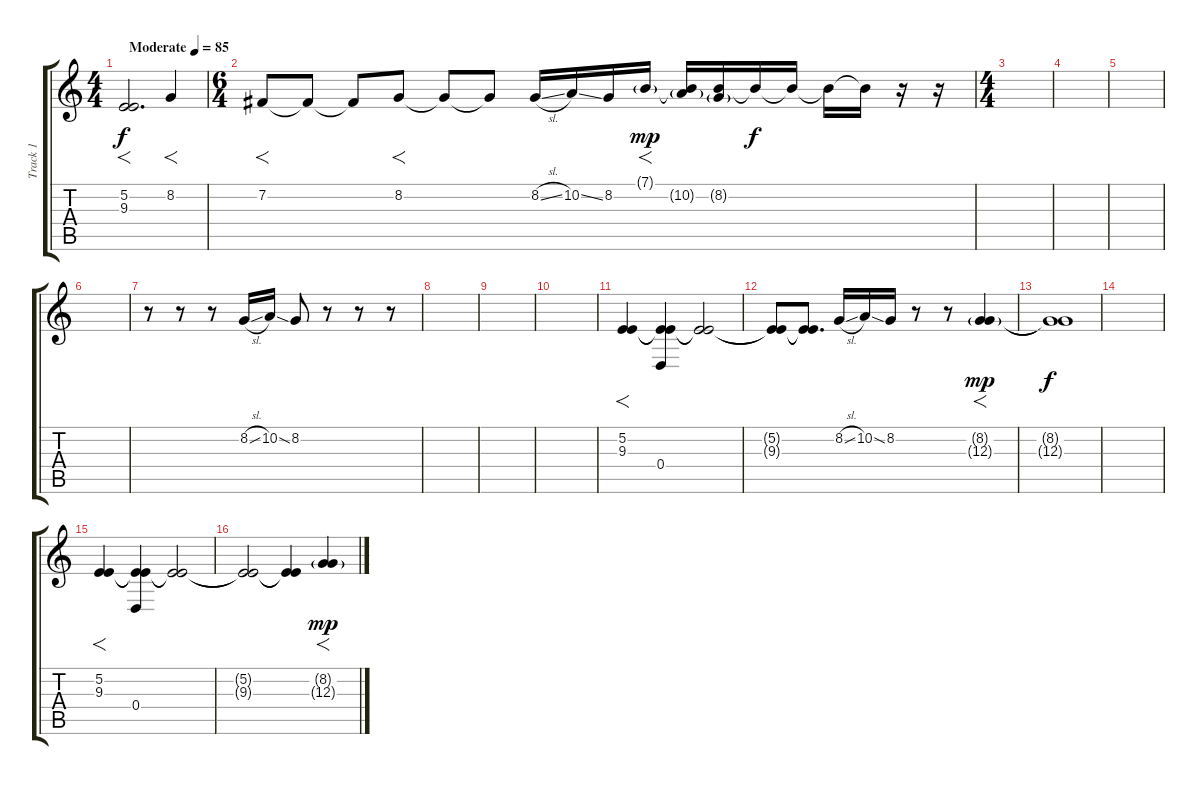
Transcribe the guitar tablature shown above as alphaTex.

\track ("Track 1" "Track 1") {instrument pad3polysynth}
\staff {score tabs}
\tuning (E4 B3 G3 D3 A2 E2) {hide}
\ts (4 4)
\tempo (85 "Moderate")
\clef g2
\ks c
(5.2 9.3).2{f d dy f instrument pad3polysynth} 8.2.4{f} |
\ts (6 4)
7.2.8{f} 7.2{t}.8 7.2{t}.8 8.2.8{f} 8.2{t}.8 8.2{t}.8 8.2{sl}.16 10.2{ss}.16 8.2.16 7.1{g}.16{f dy mp} (7.1{t} 10.2{g}).16 (7.1{t} 8.2{g}).16 7.1{t}.16{dy f} 7.1{t}.16 7.1{t}.16 7.1{t}.16 r.16 r.16 |
\ts (4 4)
|
|
|
|
r.8{volume 10} r.8 r.8 8.2{sl}.16 10.2{ss}.16 8.2.8 r.8 r.8 r.8 |
|
|
|
(5.2 9.3).4{f} (5.2{t} 9.3{t} 0.4).4 (5.2{t} 9.3{t}).2 |
(5.2{t} 9.3{t}).8 (5.2{t} 9.3{t}).8{d} 8.2{sl}.16 10.2{ss}.16 8.2.16 r.8 r.8 (8.2{g} 12.3{g}).4{f dy mp} |
(8.2{t} 12.3{t}).1{dy f} |
|
(5.2 9.3).4{f} (5.2{t} 9.3{t} 0.4).4 (5.2{t} 9.3{t}).2 |
(5.2{t} 9.3{t}).2 (5.2{t} 9.3{t}).4 (8.2{g} 12.3{g}).4{f dy mp}
